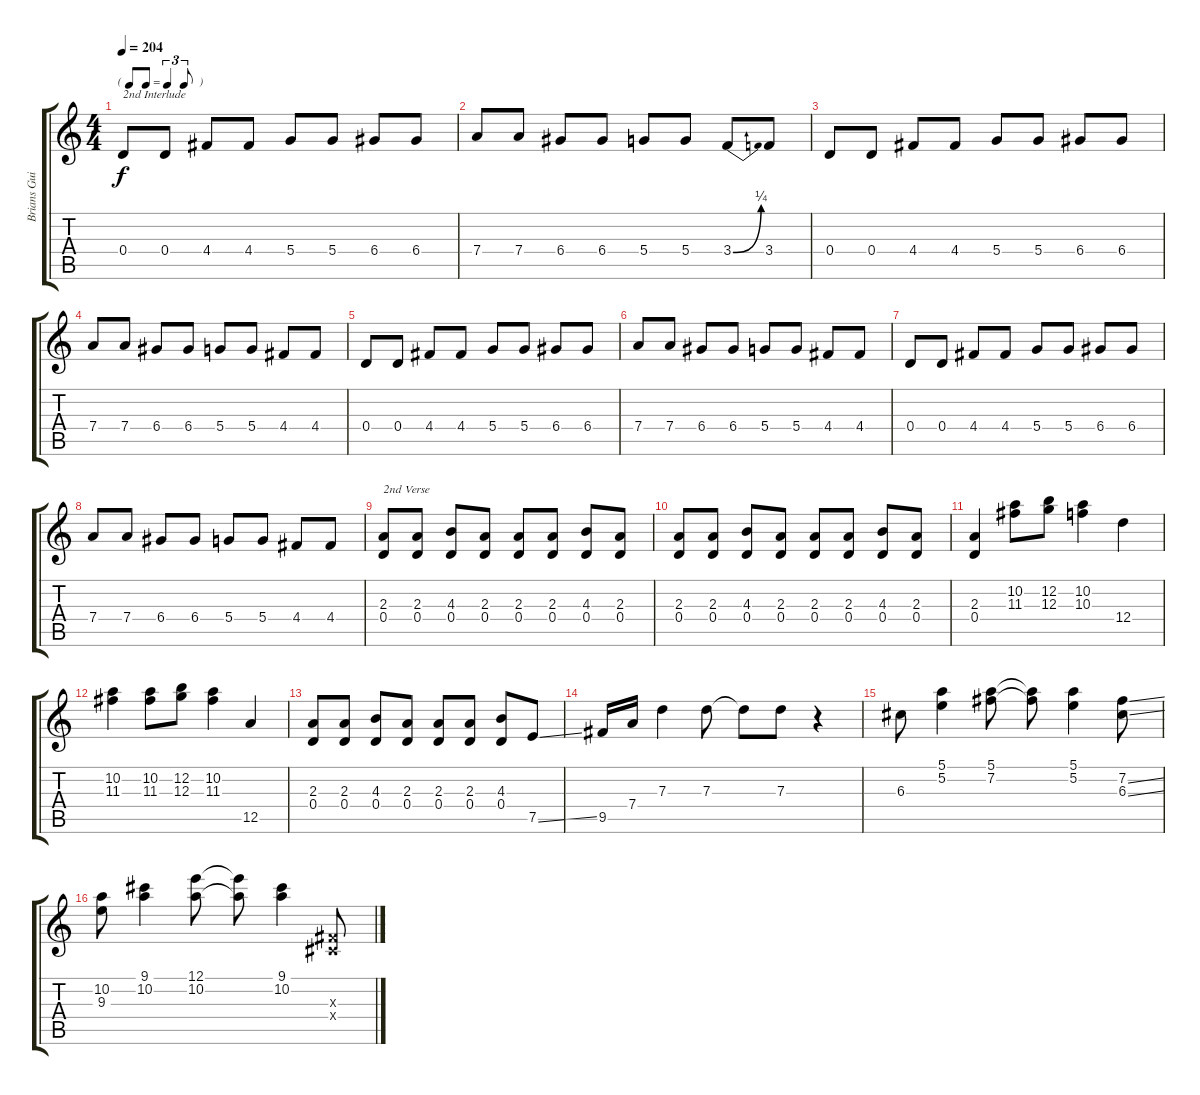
\track ("Brians Guitar" "Brians Gui") {instrument electricguitarclean}
\staff {score tabs}
\tuning (E4 B3 G3 D3 A2 E2) {hide}
\ts (4 4)
\tf triplet8th
\tempo 204
\clef g2
\ks c
0.4.8{txt "2nd Interlude" dy f} 0.4.8 4.4.8 4.4.8 5.4.8 5.4.8 6.4.8 6.4.8 |
7.4.8 7.4.8 6.4.8 6.4.8 5.4.8 5.4.8 3.4{be (bend 0 0 60 1)}.8 3.4.8 |
0.4.8 0.4.8 4.4.8 4.4.8 5.4.8 5.4.8 6.4.8 6.4.8 |
7.4.8 7.4.8 6.4.8 6.4.8 5.4.8 5.4.8 4.4.8 4.4.8 |
0.4.8 0.4.8 4.4.8 4.4.8 5.4.8 5.4.8 6.4.8 6.4.8 |
7.4.8 7.4.8 6.4.8 6.4.8 5.4.8 5.4.8 4.4.8 4.4.8 |
0.4.8 0.4.8 4.4.8 4.4.8 5.4.8 5.4.8 6.4.8 6.4.8 |
7.4.8 7.4.8 6.4.8 6.4.8 5.4.8 5.4.8 4.4.8 4.4.8 |
(2.3 0.4).8{txt "2nd Verse"} (2.3 0.4).8 (4.3 0.4).8 (2.3 0.4).8 (2.3 0.4).8 (2.3 0.4).8 (4.3 0.4).8 (2.3 0.4).8 |
(2.3 0.4).8 (2.3 0.4).8 (4.3 0.4).8 (2.3 0.4).8 (2.3 0.4).8 (2.3 0.4).8 (4.3 0.4).8 (2.3 0.4).8 |
(2.3 0.4).4 (10.2 11.3).8 (12.2 12.3).8 (10.2 10.3).4 12.4.4 |
(10.2 11.3).4 (10.2 11.3).8 (12.2 12.3).8 (10.2 11.3).4 12.5.4 |
(2.3 0.4).8 (2.3 0.4).8 (4.3 0.4).8 (2.3 0.4).8 (2.3 0.4).8 (2.3 0.4).8 (4.3 0.4).8 7.5{ss}.8 |
9.5.16 7.4.16 7.3.4 7.3.8 7.3{t}.8 7.3.8 r.4 |
6.3.8 (5.1 5.2).4 (5.1 7.2).8 (5.1{t} 7.2{t}).8 (5.1 5.2).4 (7.2{ss} 6.3{ss}).8 |
(10.2 9.3).8 (9.1 10.2).4 (12.1 10.2).8 (12.1{t} 10.2{t}).8 (9.1 10.2).4 (-1.3{x} -1.4{x}).8
